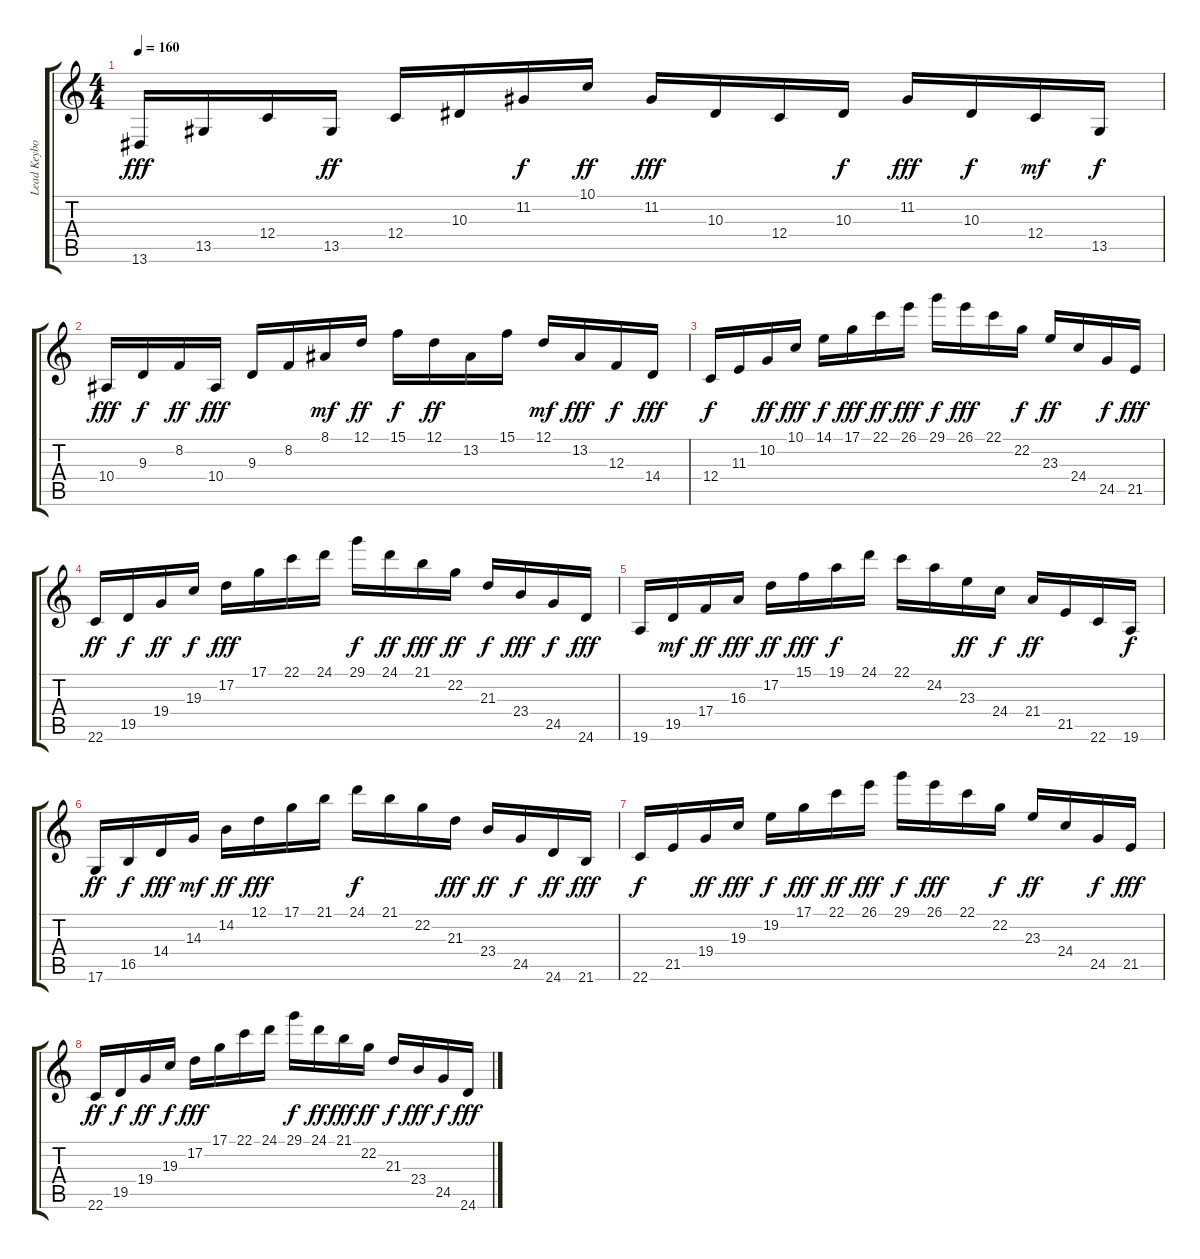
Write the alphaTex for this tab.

\track ("Lead Keyboard Melody" "Lead Keybo") {instrument fx1rain}
\staff {score tabs}
\tuning (D4 A3 F3 C3 G2 D2) {hide}
\ts (4 4)
\tempo 160
\clef g2
\ks c
13.6.16{dy fff} 13.5.16 12.4.16 13.5.16{dy ff} 12.4.16 10.3.16 11.2.16{dy f} 10.1.16{dy ff} 11.2.16{dy fff} 10.3.16 12.4.16 10.3.16{dy f} 11.2.16{dy fff} 10.3.16{dy f} 12.4.16{dy mf} 13.5.16{dy f} |
10.4.16{dy fff} 9.3.16{dy f} 8.2.16{dy ff} 10.4.16{dy fff} 9.3.16 8.2.16 8.1.16{dy mf} 12.1.16{dy ff} 15.1.16{dy f} 12.1.16{dy ff} 13.2.16 15.1.16 12.1.16{dy mf} 13.2.16{dy fff} 12.3.16{dy f} 14.4.16{dy fff} |
12.4.16{dy f volume 12} 11.3.16 10.2.16{dy ff} 10.1.16{dy fff} 14.1.16{dy f} 17.1.16{dy fff} 22.1.16{dy ff} 26.1.16{dy fff} 29.1.16{dy f} 26.1.16{dy fff} 22.1.16 22.2.16{dy f} 23.3.16{dy ff} 24.4.16 24.5.16{dy f} 21.5.16{dy fff} |
22.6.16{dy ff} 19.5.16{dy f} 19.4.16{dy ff} 19.3.16{dy f} 17.2.16{dy fff} 17.1.16 22.1.16 24.1.16 29.1.16{dy f} 24.1.16{dy ff} 21.1.16{dy fff} 22.2.16{dy ff} 21.3.16{dy f} 23.4.16{dy fff} 24.5.16{dy f} 24.6.16{dy fff} |
19.6.16 19.5.16{dy mf} 17.4.16{dy ff} 16.3.16{dy fff} 17.2.16{dy ff} 15.1.16{dy fff} 19.1.16{dy f} 24.1.16 22.1.16 24.2.16 23.3.16{dy ff} 24.4.16{dy f} 21.4.16{dy ff} 21.5.16 22.6.16 19.6.16{dy f} |
17.6.16{dy ff} 16.5.16{dy f} 14.4.16{dy fff} 14.3.16{dy mf} 14.2.16{dy ff} 12.1.16{dy fff} 17.1.16 21.1.16 24.1.16{dy f} 21.1.16 22.2.16 21.3.16{dy fff} 23.4.16{dy ff} 24.5.16{dy f} 24.6.16{dy ff} 21.6.16{dy fff} |
22.6.16{dy f} 21.5.16 19.4.16{dy ff} 19.3.16{dy fff} 19.2.16{dy f} 17.1.16{dy fff} 22.1.16{dy ff} 26.1.16{dy fff} 29.1.16{dy f} 26.1.16{dy fff} 22.1.16 22.2.16{dy f} 23.3.16{dy ff} 24.4.16 24.5.16{dy f} 21.5.16{dy fff} |
22.6.16{dy ff} 19.5.16{dy f} 19.4.16{dy ff} 19.3.16{dy f} 17.2.16{dy fff} 17.1.16 22.1.16 24.1.16 29.1.16{dy f} 24.1.16{dy ff} 21.1.16{dy fff} 22.2.16{dy ff} 21.3.16{dy f} 23.4.16{dy fff} 24.5.16{dy f} 24.6.16{dy fff}
